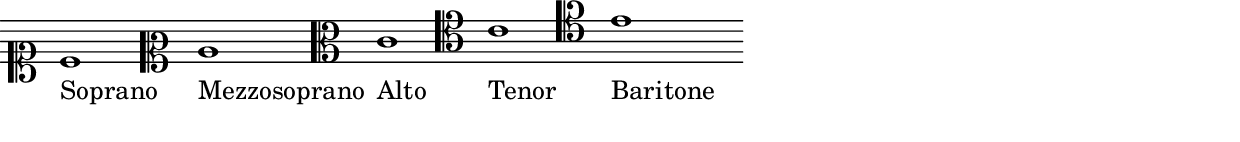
%% Generated by lilypond-book
%% Options: [exampleindent=10.16\mm,fragment,indent=0\mm,line-width=13.0\cm,notime,paper-height=845.047\pt,paper-width=597.508\pt,papersize='(cons (* 597.508 pt) (* 845.047 pt)),quote,relative=1]
\include "lilypond-book-preamble.ly"


% ****************************************************************
% Start cut-&-pastable-section
% ****************************************************************

#(ly:set-option 'eps-box-padding 3.000000)



\paper {
  #(set-paper-size '(cons (* 597.508 pt) (* 845.047 pt)))
  indent = 0\mm
  line-width = 13.0\cm
  % offset the left padding, also add 1mm as lilypond creates cropped
  % images with a little space on the right
  line-width = #(- line-width (* mm  3.000000) (* mm 1))
  line-width = 13.0\cm - 2.0 * 10.16\mm
  % offset the left padding, also add 1mm as lilypond creates cropped
  % images with a little space on the right
  line-width = #(- line-width (* mm  3.000000) (* mm 1))
}

\layout {
  
 \context {
   \Score
   timing = ##f
 }
 \context {
   \Staff
   \remove Time_signature_engraver
 }
}


\relative c'
{


% ****************************************************************
% ly snippet contents follows:
% ****************************************************************
\sourcefileline 1611
\new Staff {
  \override Staff.Clef.full-size-change = ##t
  \clef soprano c1
  \clef mezzosoprano c1
  \clef alto c1
  \clef tenor c1
  \clef baritone c1
}
\addlyrics {
  \override Lyrics . LyricText . self-alignment-X = #LEFT
  "Soprano     " "Mezzosoprano " "Alto        " "Tenor       " "Baritone    "
}


% ****************************************************************
% end ly snippet
% ****************************************************************
}
